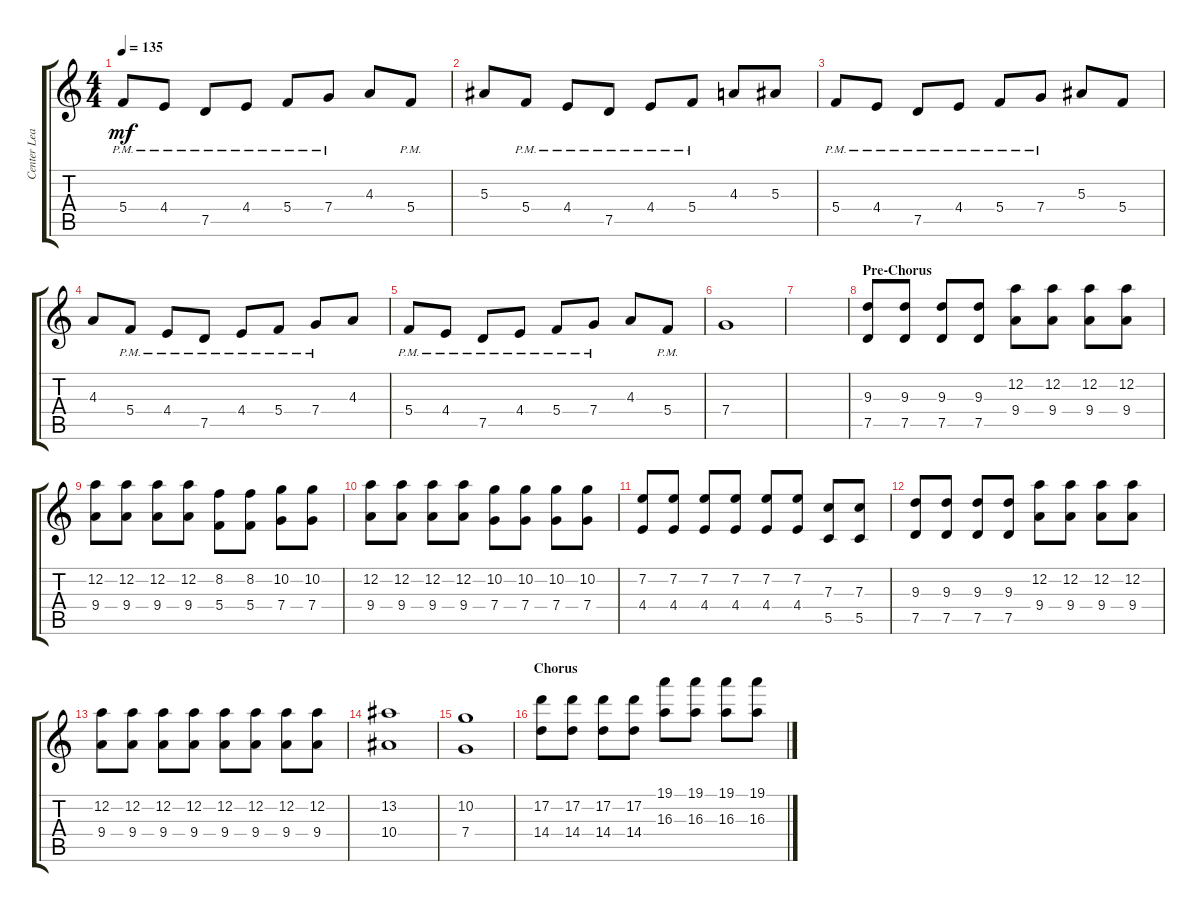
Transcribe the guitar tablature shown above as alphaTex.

\track ("Center Lead" "Center Lea") {instrument overdrivenguitar}
\staff {score tabs}
\tuning (D4 A3 F3 C3 G2 C2) {hide}
\ts (4 4)
\tempo 135
\clef g2
\ks aminor
5.4{pm}.8{dy mf} 4.4{pm}.8 7.5{pm}.8 4.4{pm}.8 5.4{pm}.8 7.4{pm}.8 4.3.8 5.4{pm}.8 |
5.3.8 5.4{pm}.8 4.4{pm}.8 7.5{pm}.8 4.4{pm}.8 5.4{pm}.8 4.3.8 5.3.8 |
5.4{pm}.8 4.4{pm}.8 7.5{pm}.8 4.4{pm}.8 5.4{pm}.8 7.4{pm}.8 5.3.8 5.4.8 |
4.3.8 5.4{pm}.8 4.4{pm}.8 7.5{pm}.8 4.4{pm}.8 5.4{pm}.8 7.4{pm}.8 4.3.8 |
5.4{pm}.8 4.4{pm}.8 7.5{pm}.8 4.4{pm}.8 5.4{pm}.8 7.4{pm}.8 4.3.8 5.4{pm}.8 |
7.4.1 |
|
\section ("" "Pre-Chorus")
(9.3 7.5).8 (9.3 7.5).8 (9.3 7.5).8 (9.3 7.5).8 (12.2 9.4).8 (12.2 9.4).8 (12.2 9.4).8 (12.2 9.4).8 |
(12.2 9.4).8 (12.2 9.4).8 (12.2 9.4).8 (12.2 9.4).8 (8.2 5.4).8 (8.2 5.4).8 (10.2 7.4).8 (10.2 7.4).8 |
(12.2 9.4).8 (12.2 9.4).8 (12.2 9.4).8 (12.2 9.4).8 (10.2 7.4).8 (10.2 7.4).8 (10.2 7.4).8 (10.2 7.4).8 |
(7.2 4.4).8 (7.2 4.4).8 (7.2 4.4).8 (7.2 4.4).8 (7.2 4.4).8 (7.2 4.4).8 (7.3 5.5).8 (7.3 5.5).8 |
(9.3 7.5).8 (9.3 7.5).8 (9.3 7.5).8 (9.3 7.5).8 (12.2 9.4).8 (12.2 9.4).8 (12.2 9.4).8 (12.2 9.4).8 |
(12.2 9.4).8 (12.2 9.4).8 (12.2 9.4).8 (12.2 9.4).8 (12.2 9.4).8 (12.2 9.4).8 (12.2 9.4).8 (12.2 9.4).8 |
(13.2 10.4).1 |
(10.2 7.4).1 |
\section ("" "Chorus")
(17.2 14.4).8 (17.2 14.4).8 (17.2 14.4).8 (17.2 14.4).8 (19.1 16.3).8 (19.1 16.3).8 (19.1 16.3).8 (19.1 16.3).8
